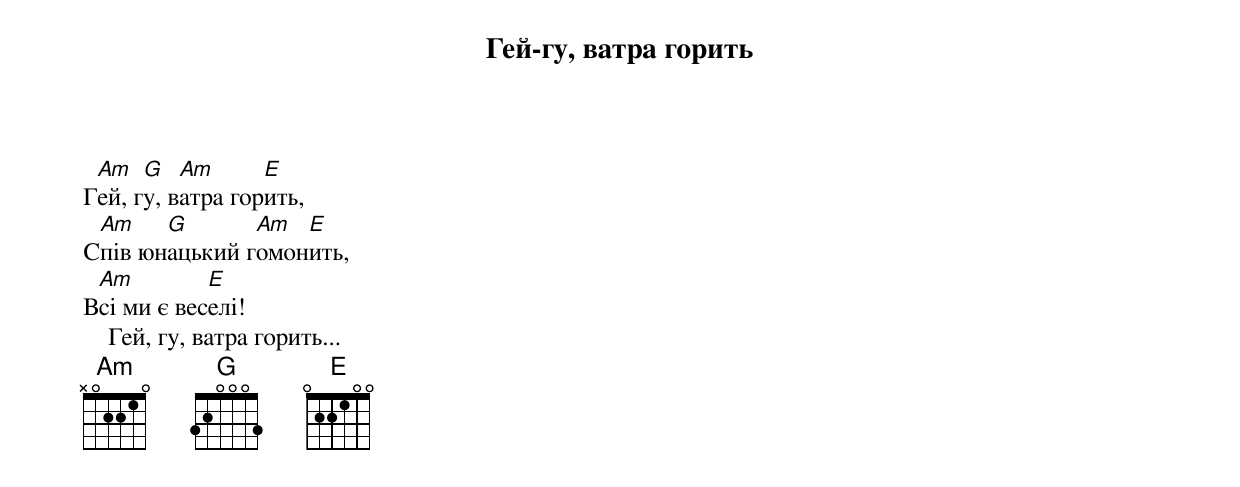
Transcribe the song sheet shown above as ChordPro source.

{title: Гей-гу, ватра горить}

Г[Am]ей, г[G]у, в[Am]атра гор[E]ить,
С[Am]пів юн[G]ацький г[Am]омон[E]ить,
В[Am]сі ми є вес[E]елі!
    Гей, гу, ватра горить...
